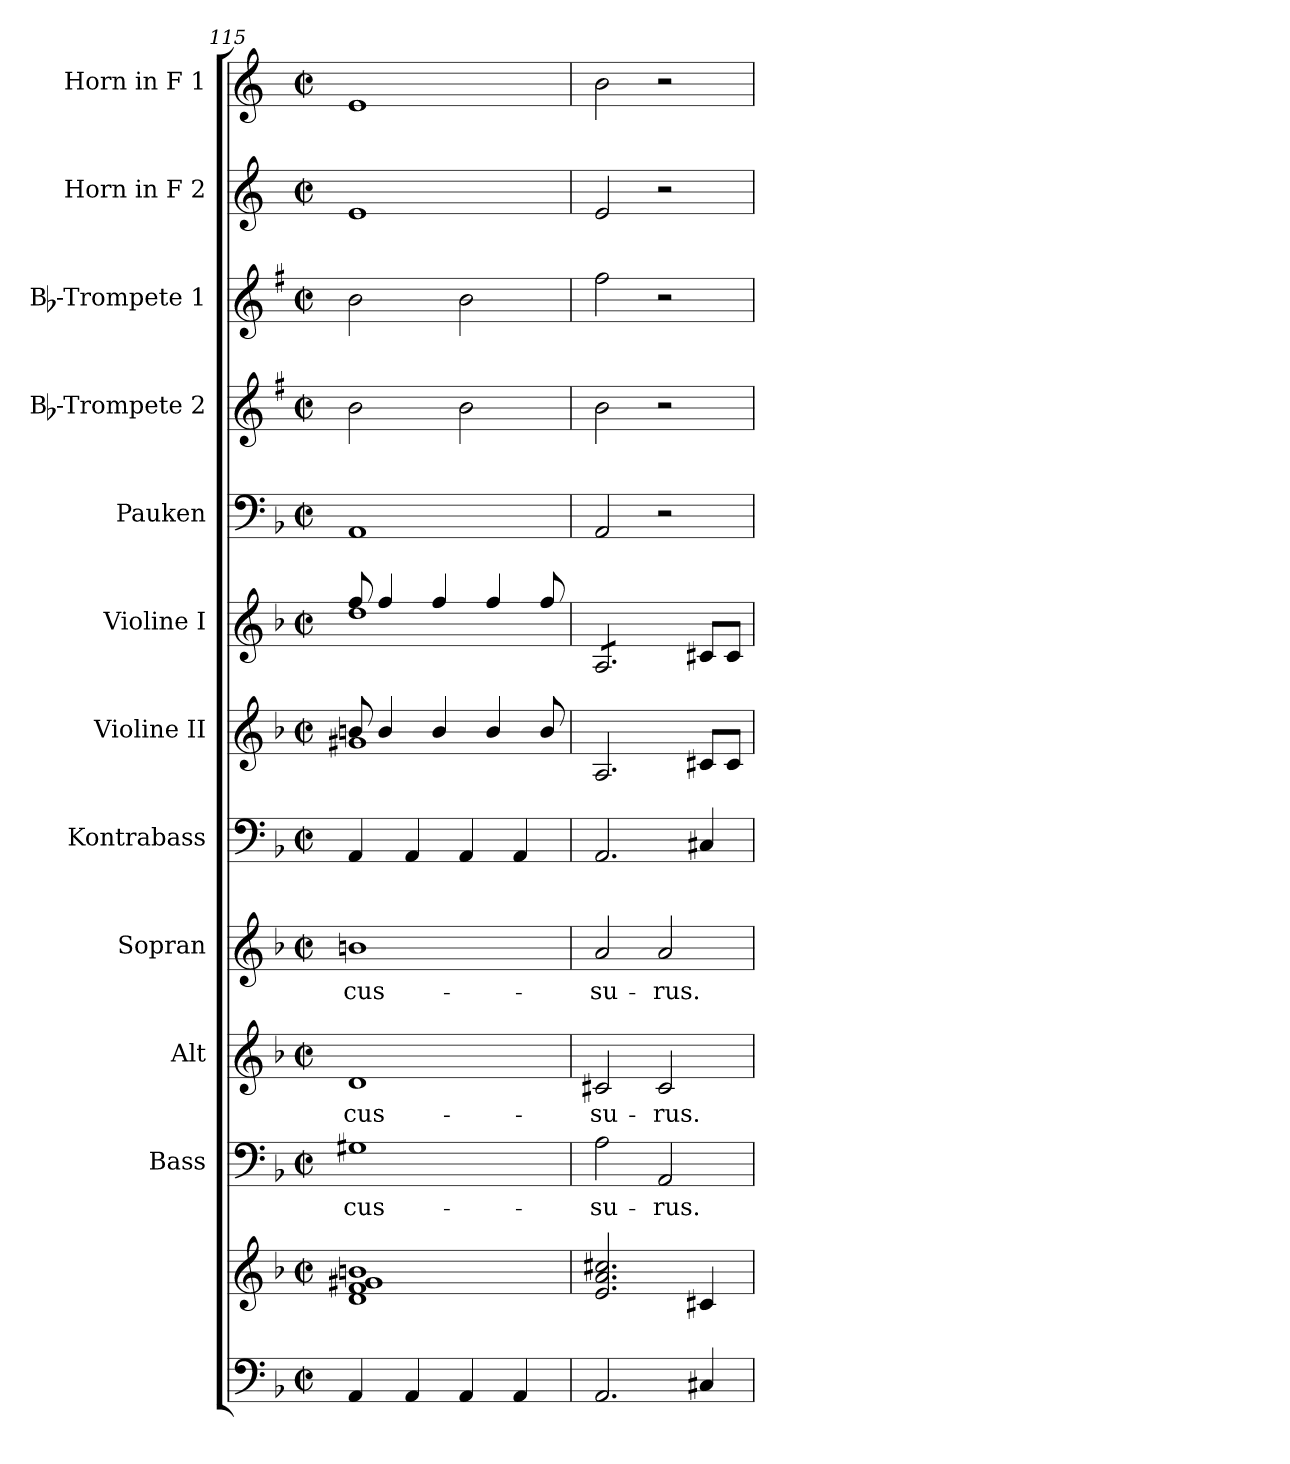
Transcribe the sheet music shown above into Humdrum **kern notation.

**kern	**kern	**kern	**text	**kern	**text	**kern	**text	**kern	**kern	**kern	**kern	**kern	**kern	**kern	**kern
*part12	*part12	*part11	*part11	*part10	*part10	*part9	*part9	*part8	*part7	*part6	*part5	*part4	*part3	*part2	*part1
*staff13	*staff12	*staff11	*staff11	*staff10	*staff10	*staff9	*staff9	*staff8	*staff7	*staff6	*staff5	*staff4	*staff3	*staff2	*staff1
*	*	*I"Bass	*	*I"Alt	*	*I"Sopran	*	*I"Kontrabass	*I"Violine II	*I"Violine I	*I"Pauken	*I"Bb-Trompete 2	*I"Bb-Trompete 1	*I"Horn in F 2	*I"Horn in F 1
*	*	*I'B.	*	*I'A.	*	*I'S.	*	*I'Kb.	*I'Vl. II	*I'Vl. I	*I'Pk.	*I'Bb Trp. 2	*I'Bb Trp. 1	*	*
*clefF4	*clefG2	*clefF4	*	*clefG2	*	*clefG2	*	*clefF4	*clefG2	*clefG2	*clefF4	*clefG2	*clefG2	*clefG2	*clefG2
*	*	*	*	*	*	*	*	*ITrd7c12	*	*	*	*ITrd1c2	*ITrd1c2	*ITrd4c7	*ITrd4c7
*k[b-]	*k[b-]	*k[b-]	*	*k[b-]	*	*k[b-]	*	*k[b-]	*k[b-]	*k[b-]	*k[b-]	*k[b-]	*k[b-]	*k[b-]	*k[b-]
*F:	*F:	*F:	*	*F:	*	*F:	*	*F:	*F:	*F:	*F:	*F:	*F:	*F:	*F:
*M2/2	*M2/2	*M2/2	*	*M2/2	*	*M2/2	*	*M2/2	*M2/2	*M2/2	*M2/2	*M2/2	*M2/2	*M2/2	*M2/2
*met(c|)	*met(c|)	*met(c|)	*	*met(c|)	*	*met(c|)	*	*met(c|)	*met(c|)	*met(c|)	*met(c|)	*met(c|)	*met(c|)	*met(c|)	*met(c|)
=115	=115	=115	=115	=115	=115	=115	=115	=115	=115	=115	=115	=115	=115	=115	=115
!	!	!	!LO:LY:b	!	!LO:LY:b	!	!LO:LY:b	!	!	!	!	!	!	!	!
*	*	*	*	*	*	*	*	*	*^	*^	*	*	*	*	*
4AA/	1d 1f 1g#X 1bn	1G#X	-cus-	1d	-cus-	1bn	-cus-	4AAA/	8bn/	1g#X	8ff/	1dd	1AA	2a\	2a\	1A	1A
.	.	.	.	.	.	.	.	.	4b/	.	4ff/	.	.	.	.	.	.
4AA/	.	.	.	.	.	.	.	4AAA/	.	.	.	.	.	.	.	.	.
.	.	.	.	.	.	.	.	.	4b/	.	4ff/	.	.	.	.	.	.
4AA/	.	.	.	.	.	.	.	4AAA/	.	.	.	.	.	2a\	2a\	.	.
.	.	.	.	.	.	.	.	.	4b/	.	4ff/	.	.	.	.	.	.
4AA/	.	.	.	.	.	.	.	4AAA/	.	.	.	.	.	.	.	.	.
.	.	.	.	.	.	.	.	.	8b/	.	8ff/	.	.	.	.	.	.
*	*	*	*	*	*	*	*	*	*v	*v	*	*	*	*	*	*	*
*	*	*	*	*	*	*	*	*	*	*v	*v	*	*	*	*	*
=116	=116	=116	=116	=116	=116	=116	=116	=116	=116	=116	=116	=116	=116	=116	=116
!	!	!	!LO:LY:b	!	!LO:LY:b	!	!LO:LY:b	!	!	!	!	!	!	!	!
*	*	*	*	*	*	*	*	*	*	*tremolo	*	*	*	*	*
2.AA/	2.e/ 2.a/ 2.cc#X/	2A\	-su-	2c#X/	-su-	2a/	-su-	2.AAA/	2.A/	8A/L	2AA/	2a\	2ee\	2A/	2e\
.	.	.	.	.	.	.	.	.	.	8A/	.	.	.	.	.
.	.	.	.	.	.	.	.	.	.	8A/	.	.	.	.	.
.	.	.	.	.	.	.	.	.	.	8A/	.	.	.	.	.
!	!	!	!LO:LY:b	!	!LO:LY:b	!	!LO:LY:b	!	!	!	!	!	!	!	!
.	.	2AA/	-rus.	2c#/	-rus.	2a/	-rus.	.	.	8A/	2r	2r	2r	2r	2r
.	.	.	.	.	.	.	.	.	.	8A/J	.	.	.	.	.
*	*	*	*	*	*	*	*	*	*	*Xtremolo	*	*	*	*	*
4C#X/	4c#X/	.	.	.	.	.	.	4CC#X/	8c#X/L	8c#X/L	.	.	.	.	.
.	.	.	.	.	.	.	.	.	8c#/J	8c#/J	.	.	.	.	.
=	=	=	=	=	=	=	=	=	=	=	=	=	=	=	=
*-	*-	*-	*-	*-	*-	*-	*-	*-	*-	*-	*-	*-	*-	*-	*-
